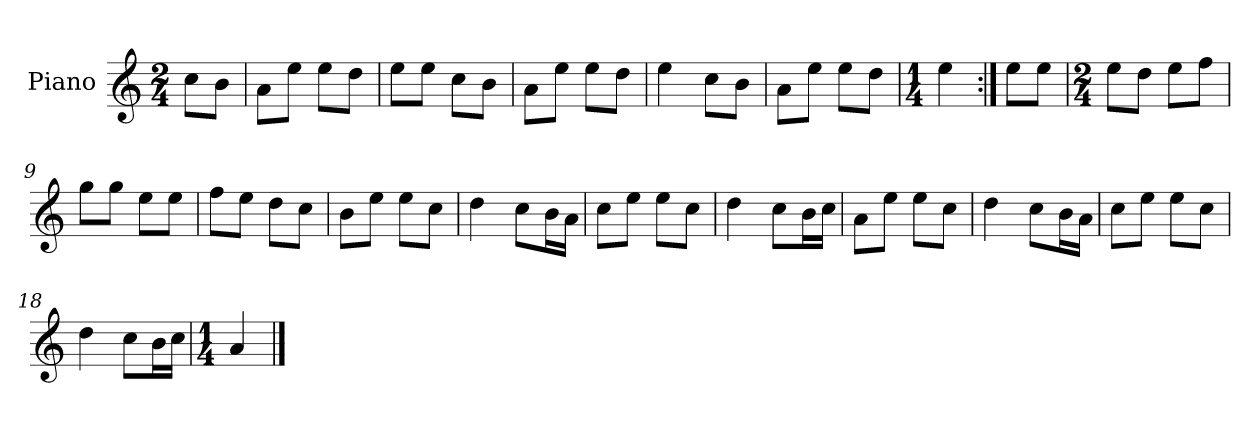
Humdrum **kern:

**kern
*part1
*staff1
*I"Piano
*I'Pno.
*clefG2
*k[]
*M2/4
=
8cc\L
8b\J
=1
8a\L
8ee\J
8ee\L
8dd\J
=2
8ee\L
8ee\J
8cc\L
8b\J
=3
8a\L
8ee\J
8ee\L
8dd\J
=4
4ee\
8cc\L
8b\J
=5
8a\L
8ee\J
8ee\L
8dd\J
=6
*M1/4
4ee\
=7:|!
8ee\L
8ee\J
=8
*M2/4
8ee\L
8dd\J
8ee\L
8ff\J
=9
8gg\L
8gg\J
8ee\L
8ee\J
!!LO:LB:g=z
=10
8ff\L
8ee\J
8dd\L
8cc\J
=11
8b\L
8ee\J
8ee\L
8cc\J
=12
4dd\
8cc\L
16b\L
16a\JJ
=13
8cc\L
8ee\J
8ee\L
8cc\J
=14
4dd\
8cc\L
16b\L
16cc\JJ
=15
8a\L
8ee\J
8ee\L
8cc\J
=16
4dd\
8cc\L
16b\L
16a\JJ
=17
8cc\L
8ee\J
8ee\L
8cc\J
=18
4dd\
8cc\L
16b\L
16cc\JJ
!!LO:LB:g=z
=19
*M1/4
4a/
==
*-
